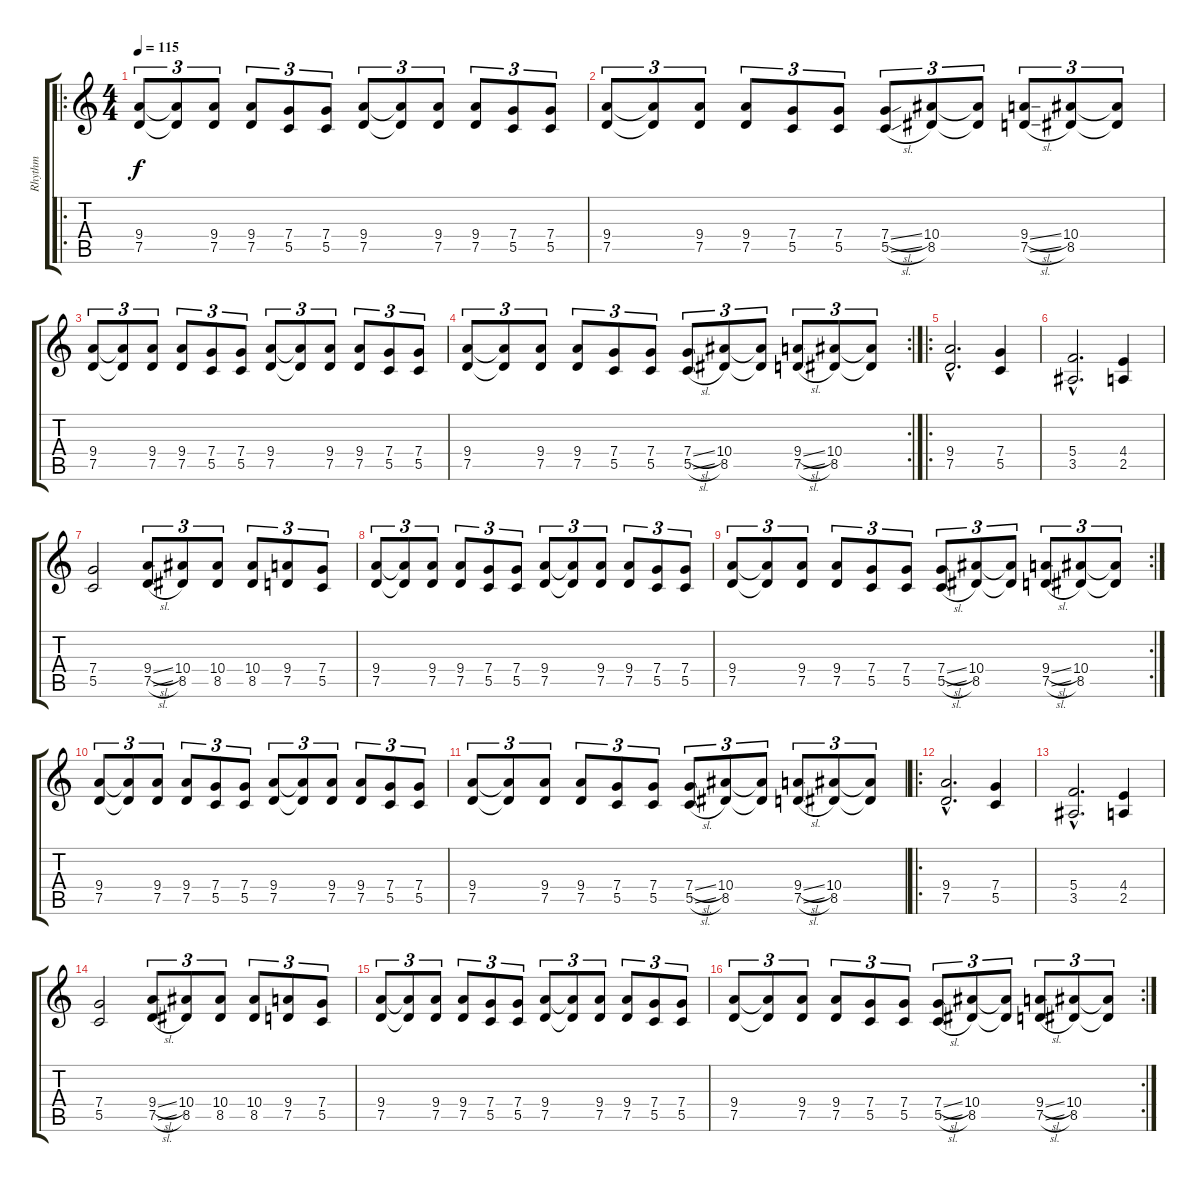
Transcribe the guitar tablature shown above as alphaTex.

\track ("Rhythm" "Rhythm") {instrument overdrivenguitar}
\staff {score tabs}
\tuning (D4 A3 F3 C3 G2 D2) {hide}
\ro
\ts (4 4)
\tempo 115
\clef g2
\ks c
(9.4 7.5).8{tu (3 2) dy f} (9.4{t} 7.5{t}).8{tu (3 2)} (9.4 7.5).8{tu (3 2)} (9.4 7.5).8{tu (3 2)} (7.4 5.5).8{tu (3 2)} (7.4 5.5).8{tu (3 2)} (9.4 7.5).8{tu (3 2)} (9.4{t} 7.5{t}).8{tu (3 2)} (9.4 7.5).8{tu (3 2)} (9.4 7.5).8{tu (3 2)} (7.4 5.5).8{tu (3 2)} (7.4 5.5).8{tu (3 2)} |
(9.4 7.5).8{tu (3 2)} (9.4{t} 7.5{t}).8{tu (3 2)} (9.4 7.5).8{tu (3 2)} (9.4 7.5).8{tu (3 2)} (7.4 5.5).8{tu (3 2)} (7.4 5.5).8{tu (3 2)} (7.4{sl} 5.5{sl}).8{tu (3 2)} (10.4 8.5).8{tu (3 2)} (10.4{t} 8.5{t}).8{tu (3 2)} (9.4{sl} 7.5{sl}).8{tu (3 2)} (10.4 8.5).8{tu (3 2)} (10.4{t} 8.5{t}).8{tu (3 2)} |
(9.4 7.5).8{tu (3 2)} (9.4{t} 7.5{t}).8{tu (3 2)} (9.4 7.5).8{tu (3 2)} (9.4 7.5).8{tu (3 2)} (7.4 5.5).8{tu (3 2)} (7.4 5.5).8{tu (3 2)} (9.4 7.5).8{tu (3 2)} (9.4{t} 7.5{t}).8{tu (3 2)} (9.4 7.5).8{tu (3 2)} (9.4 7.5).8{tu (3 2)} (7.4 5.5).8{tu (3 2)} (7.4 5.5).8{tu (3 2)} |
\rc 2
(9.4 7.5).8{tu (3 2)} (9.4{t} 7.5{t}).8{tu (3 2)} (9.4 7.5).8{tu (3 2)} (9.4 7.5).8{tu (3 2)} (7.4 5.5).8{tu (3 2)} (7.4 5.5).8{tu (3 2)} (7.4{sl} 5.5{sl}).8{tu (3 2)} (10.4 8.5).8{tu (3 2)} (10.4{t} 8.5{t}).8{tu (3 2)} (9.4{sl} 7.5{sl}).8{tu (3 2)} (10.4 8.5).8{tu (3 2)} (10.4{t} 8.5{t}).8{tu (3 2)} |
\ro
(9.4{hac} 7.5{hac}).2{d} (7.4 5.5).4 |
(5.4{hac} 3.5{hac}).2{d} (4.4 2.5).4 |
(7.4 5.5).2 (9.4{sl} 7.5{sl}).8{tu (3 2)} (10.4 8.5).8{tu (3 2)} (10.4 8.5).8{tu (3 2)} (10.4 8.5).8{tu (3 2)} (9.4 7.5).8{tu (3 2)} (7.4 5.5).8{tu (3 2)} |
(9.4 7.5).8{tu (3 2)} (9.4{t} 7.5{t}).8{tu (3 2)} (9.4 7.5).8{tu (3 2)} (9.4 7.5).8{tu (3 2)} (7.4 5.5).8{tu (3 2)} (7.4 5.5).8{tu (3 2)} (9.4 7.5).8{tu (3 2)} (9.4{t} 7.5{t}).8{tu (3 2)} (9.4 7.5).8{tu (3 2)} (9.4 7.5).8{tu (3 2)} (7.4 5.5).8{tu (3 2)} (7.4 5.5).8{tu (3 2)} |
\rc 2
(9.4 7.5).8{tu (3 2)} (9.4{t} 7.5{t}).8{tu (3 2)} (9.4 7.5).8{tu (3 2)} (9.4 7.5).8{tu (3 2)} (7.4 5.5).8{tu (3 2)} (7.4 5.5).8{tu (3 2)} (7.4{sl} 5.5{sl}).8{tu (3 2)} (10.4 8.5).8{tu (3 2)} (10.4{t} 8.5{t}).8{tu (3 2)} (9.4{sl} 7.5{sl}).8{tu (3 2)} (10.4 8.5).8{tu (3 2)} (10.4{t} 8.5{t}).8{tu (3 2)} |
(9.4 7.5).8{tu (3 2)} (9.4{t} 7.5{t}).8{tu (3 2)} (9.4 7.5).8{tu (3 2)} (9.4 7.5).8{tu (3 2)} (7.4 5.5).8{tu (3 2)} (7.4 5.5).8{tu (3 2)} (9.4 7.5).8{tu (3 2)} (9.4{t} 7.5{t}).8{tu (3 2)} (9.4 7.5).8{tu (3 2)} (9.4 7.5).8{tu (3 2)} (7.4 5.5).8{tu (3 2)} (7.4 5.5).8{tu (3 2)} |
(9.4 7.5).8{tu (3 2)} (9.4{t} 7.5{t}).8{tu (3 2)} (9.4 7.5).8{tu (3 2)} (9.4 7.5).8{tu (3 2)} (7.4 5.5).8{tu (3 2)} (7.4 5.5).8{tu (3 2)} (7.4{sl} 5.5{sl}).8{tu (3 2)} (10.4 8.5).8{tu (3 2)} (10.4{t} 8.5{t}).8{tu (3 2)} (9.4{sl} 7.5{sl}).8{tu (3 2)} (10.4 8.5).8{tu (3 2)} (10.4{t} 8.5{t}).8{tu (3 2)} |
\ro
(9.4{hac} 7.5{hac}).2{d} (7.4 5.5).4 |
(5.4{hac} 3.5{hac}).2{d} (4.4 2.5).4 |
(7.4 5.5).2 (9.4{sl} 7.5{sl}).8{tu (3 2)} (10.4 8.5).8{tu (3 2)} (10.4 8.5).8{tu (3 2)} (10.4 8.5).8{tu (3 2)} (9.4 7.5).8{tu (3 2)} (7.4 5.5).8{tu (3 2)} |
(9.4 7.5).8{tu (3 2)} (9.4{t} 7.5{t}).8{tu (3 2)} (9.4 7.5).8{tu (3 2)} (9.4 7.5).8{tu (3 2)} (7.4 5.5).8{tu (3 2)} (7.4 5.5).8{tu (3 2)} (9.4 7.5).8{tu (3 2)} (9.4{t} 7.5{t}).8{tu (3 2)} (9.4 7.5).8{tu (3 2)} (9.4 7.5).8{tu (3 2)} (7.4 5.5).8{tu (3 2)} (7.4 5.5).8{tu (3 2)} |
\rc 2
(9.4 7.5).8{tu (3 2)} (9.4{t} 7.5{t}).8{tu (3 2)} (9.4 7.5).8{tu (3 2)} (9.4 7.5).8{tu (3 2)} (7.4 5.5).8{tu (3 2)} (7.4 5.5).8{tu (3 2)} (7.4{sl} 5.5{sl}).8{tu (3 2)} (10.4 8.5).8{tu (3 2)} (10.4{t} 8.5{t}).8{tu (3 2)} (9.4{sl} 7.5{sl}).8{tu (3 2)} (10.4 8.5).8{tu (3 2)} (10.4{t} 8.5{t}).8{tu (3 2)}
